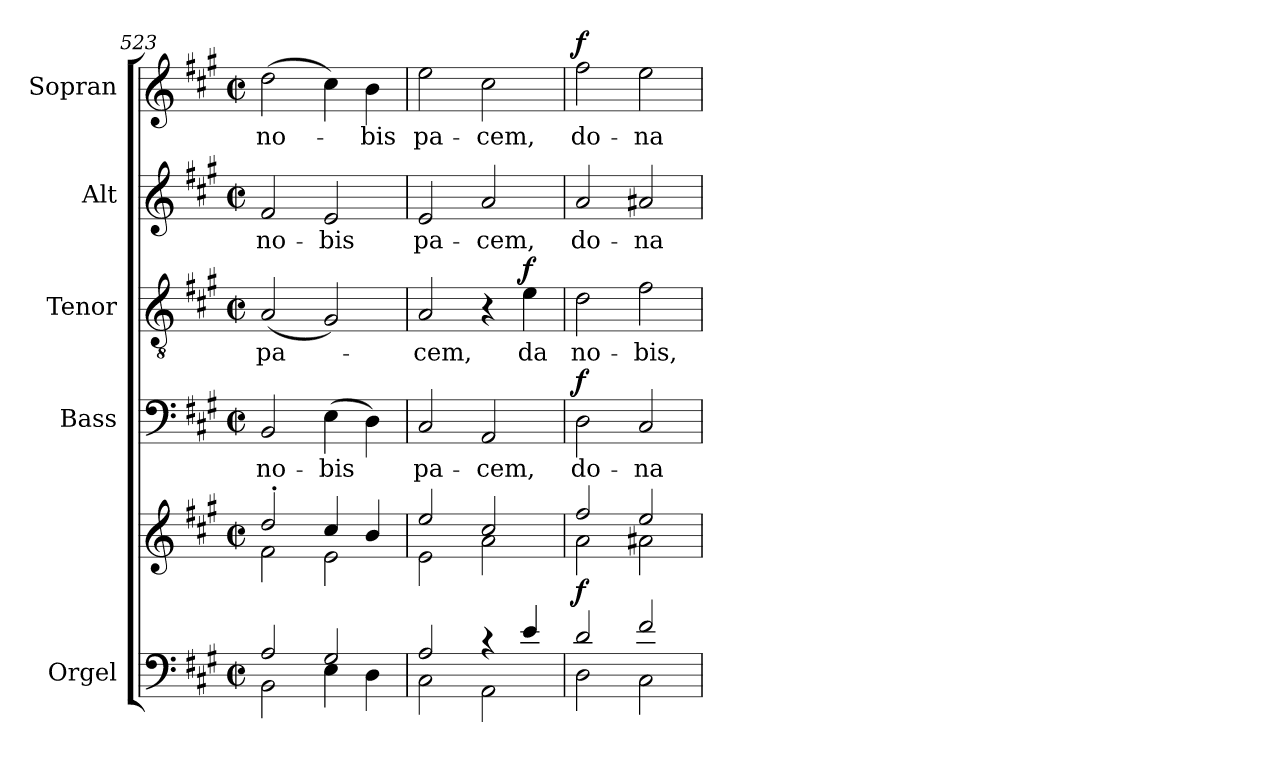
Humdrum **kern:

**kern	**kern	**dynam	**kern	**text	**dynam	**kern	**text	**dynam	**kern	**text	**kern	**text	**dynam
*part5	*part5	*part5	*part4	*part4	*part4	*part3	*part3	*part3	*part2	*part2	*part1	*part1	*part1
*staff6	*staff5	*staff5/6	*staff4	*staff4	*staff4	*staff3	*staff3	*staff3	*staff2	*staff2	*staff1	*staff1	*staff1
*I"Orgel	*	*	*I"Bass	*	*	*I"Tenor	*	*	*I"Alt	*	*I"Sopran	*	*
*I'Org.	*	*	*I'B.	*	*	*I'T.	*	*	*I'A.	*	*I'S.	*	*
*clefF4	*clefG2	*	*clefF4	*	*	*clefGv2	*	*	*clefG2	*	*clefG2	*	*
*k[f#c#g#]	*k[f#c#g#]	*	*k[f#c#g#]	*	*	*k[f#c#g#]	*	*	*k[f#c#g#]	*	*k[f#c#g#]	*	*
*A:	*A:	*	*A:	*	*	*A:	*	*	*A:	*	*A:	*	*
*M2/2	*M2/2	*	*M2/2	*	*	*M2/2	*	*	*M2/2	*	*M2/2	*	*
*met(c|)	*met(c|)	*	*met(c|)	*	*	*met(c|)	*	*	*met(c|)	*	*met(c|)	*	*
=523	=523	=523	=523	=523	=523	=523	=523	=523	=523	=523	=523	=523	=523
*^	*^	*	*	*	*	*	*	*	*	*	*	*	*
!	!	!	!	!	!	!LO:LY:b	!	!	!LO:LY:b	!	!	!LO:LY:b	!	!LO:LY:b	!
2A/	2BB\	2dd'</	2f#\	.	2BB/	no-	.	(<2A/	pa-	.	2f#/	no-	(>2dd\	no-	.
!	!	!	!	!	!	!LO:LY:b	!	!	!	!	!	!LO:LY:b	!	!	!
2G#/	4E\	4cc#/	2e\	.	(>4E\	-bis	.	2G#/)	.	.	2e/	-bis	4cc#\)	.	.
!	!	!	!	!	!	!	!	!	!	!	!	!	!	!LO:LY:b	!
.	4D\	4b/	.	.	4D\)	.	.	.	.	.	.	.	4b\	-bis	.
!!LO:PB:g=z
=524	=524	=524	=524	=524	=524	=524	=524	=524	=524	=524	=524	=524	=524	=524	=524
!	!	!	!	!	!	!LO:LY:b	!	!	!LO:LY:b	!	!	!LO:LY:b	!	!LO:LY:b	!
2A/	2C#\	2ee/	2e\	.	2C#/	pa-	.	2A/	-cem,	.	2e/	pa-	2ee\	pa-	.
!	!	!	!	!	!	!LO:LY:b	!	!	!	!	!	!LO:LY:b	!	!LO:LY:b	!
4rc	2AA\	2cc#/	2a\	.	2AA/	-cem,	.	4r	.	.	2a/	-cem,	2cc#\	-cem,	.
!	!	!	!	!	!	!	!	!	!LO:LY:b	!LO:DY:a	!	!	!	!	!
4e/	.	.	.	.	.	.	.	4e\	da	f	.	.	.	.	.
=525	=525	=525	=525	=525	=525	=525	=525	=525	=525	=525	=525	=525	=525	=525	=525
!	!	!	!	!LO:DY:b	!	!LO:LY:b	!LO:DY:a	!	!LO:LY:b	!	!	!LO:LY:b	!	!LO:LY:b	!LO:DY:a
2d/	2D\	2ff#/	2a\	f	2D\	do-	f	2d\	no-	.	2a/	do-	2ff#\	do-	f
!	!	!	!	!	!	!LO:LY:b	!	!	!LO:LY:b	!	!	!LO:LY:b	!	!LO:LY:b	!
2f#/	2C#\	2ee/	2a#X\	.	2C#/	-na	.	2f#\	-bis,	.	2a#X/	-na	2ee\	-na	.
*v	*v	*	*	*	*	*	*	*	*	*	*	*	*	*	*
*	*v	*v	*	*	*	*	*	*	*	*	*	*	*	*
=	=	=	=	=	=	=	=	=	=	=	=	=	=
*-	*-	*-	*-	*-	*-	*-	*-	*-	*-	*-	*-	*-	*-
